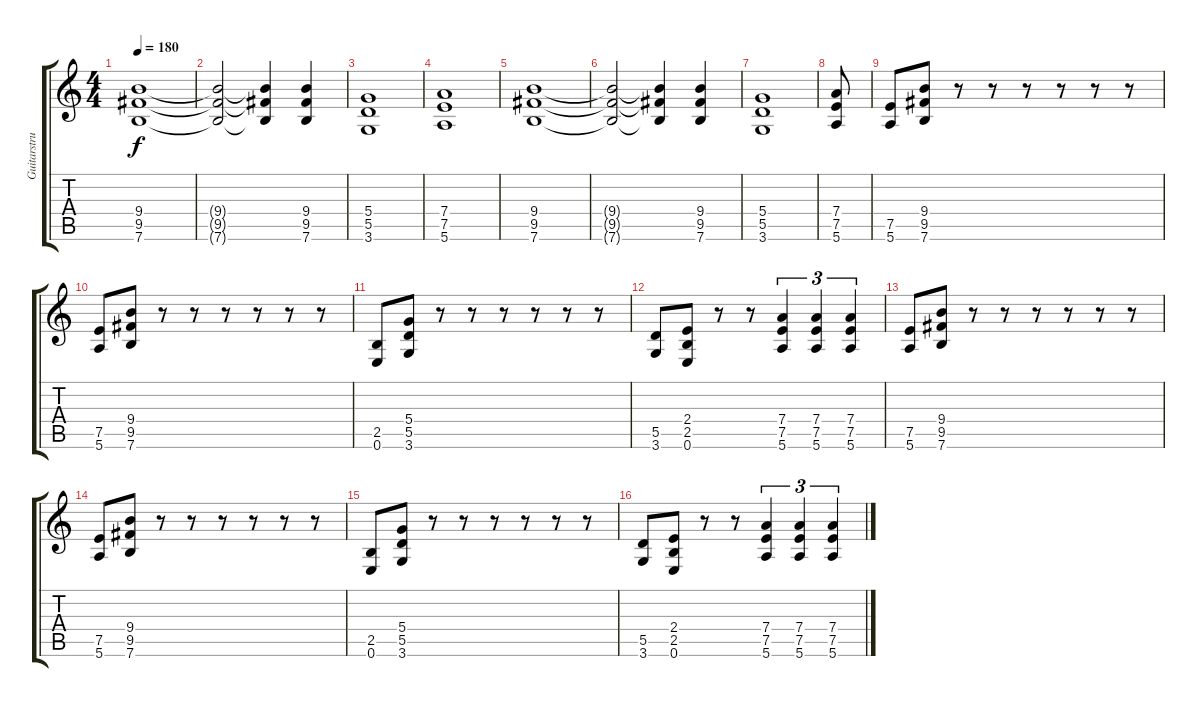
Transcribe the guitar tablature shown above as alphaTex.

\track ("Guitarstruki" "Guitarstru") {instrument distortionguitar}
\staff {score tabs}
\tuning (E4 B3 G3 D3 A2 E2) {hide}
\ts (4 4)
\tempo 180
\clef g2
\ks c
(9.4 9.5 7.6).1{dy f} |
(9.4{t} 9.5{t} 7.6{t}).2 (9.4{t} 9.5{t} 7.6{t}).4 (9.4 9.5 7.6).4 |
(5.4 5.5 3.6).1 |
(7.4 7.5 5.6).1 |
(9.4 9.5 7.6).1 |
(9.4{t} 9.5{t} 7.6{t}).2 (9.4{t} 9.5{t} 7.6{t}).4 (9.4 9.5 7.6).4 |
(5.4 5.5 3.6).1 |
(7.4 7.5 5.6).8 |
(7.5 5.6).8 (9.4 9.5 7.6).8 r.8 r.8 r.8 r.8 r.8 r.8 |
(7.5 5.6).8 (9.4 9.5 7.6).8 r.8 r.8 r.8 r.8 r.8 r.8 |
(2.5 0.6).8 (5.4 5.5 3.6).8 r.8 r.8 r.8 r.8 r.8 r.8 |
(5.5 3.6).8 (2.4 2.5 0.6).8 r.8 r.8 (7.4 7.5 5.6).4{tu (3 2)} (7.4 7.5 5.6).4{tu (3 2)} (7.4 7.5 5.6).4{tu (3 2)} |
(7.5 5.6).8 (9.4 9.5 7.6).8 r.8 r.8 r.8 r.8 r.8 r.8 |
(7.5 5.6).8 (9.4 9.5 7.6).8 r.8 r.8 r.8 r.8 r.8 r.8 |
(2.5 0.6).8 (5.4 5.5 3.6).8 r.8 r.8 r.8 r.8 r.8 r.8 |
(5.5 3.6).8 (2.4 2.5 0.6).8 r.8 r.8 (7.4 7.5 5.6).4{tu (3 2)} (7.4 7.5 5.6).4{tu (3 2)} (7.4 7.5 5.6).4{tu (3 2)}
